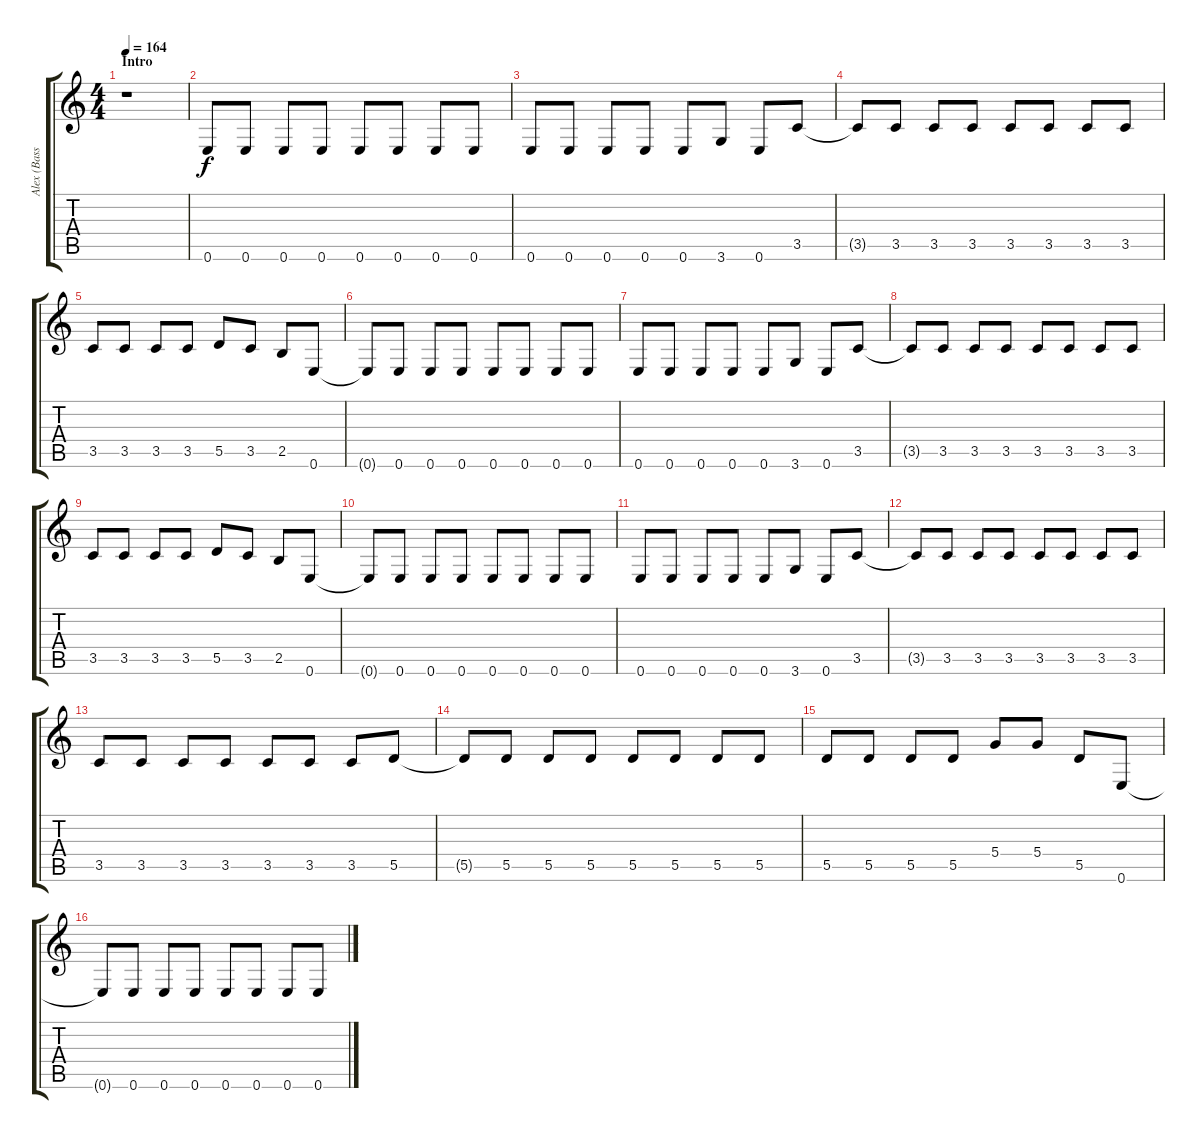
\track ("Alex (Bass)" "Alex (Bass") {instrument electricbasspick}
\staff {score tabs}
\tuning (E4 B3 G3 D3 A2 E2) {hide}
\ts (4 4)
\section ("" "Intro")
\tempo 164
\clef g2
\ks c
r.1{dy f instrument electricbasspick} |
0.6.8 0.6.8 0.6.8 0.6.8 0.6.8 0.6.8 0.6.8 0.6.8 |
0.6.8 0.6.8 0.6.8 0.6.8 0.6.8 3.6.8 0.6.8 3.5.8 |
3.5{t}.8 3.5.8 3.5.8 3.5.8 3.5.8 3.5.8 3.5.8 3.5.8 |
3.5.8 3.5.8 3.5.8 3.5.8 5.5.8 3.5.8 2.5.8 0.6.8 |
0.6{t}.8 0.6.8 0.6.8 0.6.8 0.6.8 0.6.8 0.6.8 0.6.8 |
0.6.8 0.6.8 0.6.8 0.6.8 0.6.8 3.6.8 0.6.8 3.5.8 |
3.5{t}.8 3.5.8 3.5.8 3.5.8 3.5.8 3.5.8 3.5.8 3.5.8 |
3.5.8 3.5.8 3.5.8 3.5.8 5.5.8 3.5.8 2.5.8 0.6.8 |
0.6{t}.8 0.6.8 0.6.8 0.6.8 0.6.8 0.6.8 0.6.8 0.6.8 |
0.6.8 0.6.8 0.6.8 0.6.8 0.6.8 3.6.8 0.6.8 3.5.8 |
3.5{t}.8 3.5.8 3.5.8 3.5.8 3.5.8 3.5.8 3.5.8 3.5.8 |
3.5.8 3.5.8 3.5.8 3.5.8 3.5.8 3.5.8 3.5.8 5.5.8 |
5.5{t}.8 5.5.8 5.5.8 5.5.8 5.5.8 5.5.8 5.5.8 5.5.8 |
5.5.8 5.5.8 5.5.8 5.5.8 5.4.8 5.4.8 5.5.8 0.6.8 |
0.6{t}.8 0.6.8 0.6.8 0.6.8 0.6.8 0.6.8 0.6.8 0.6.8
